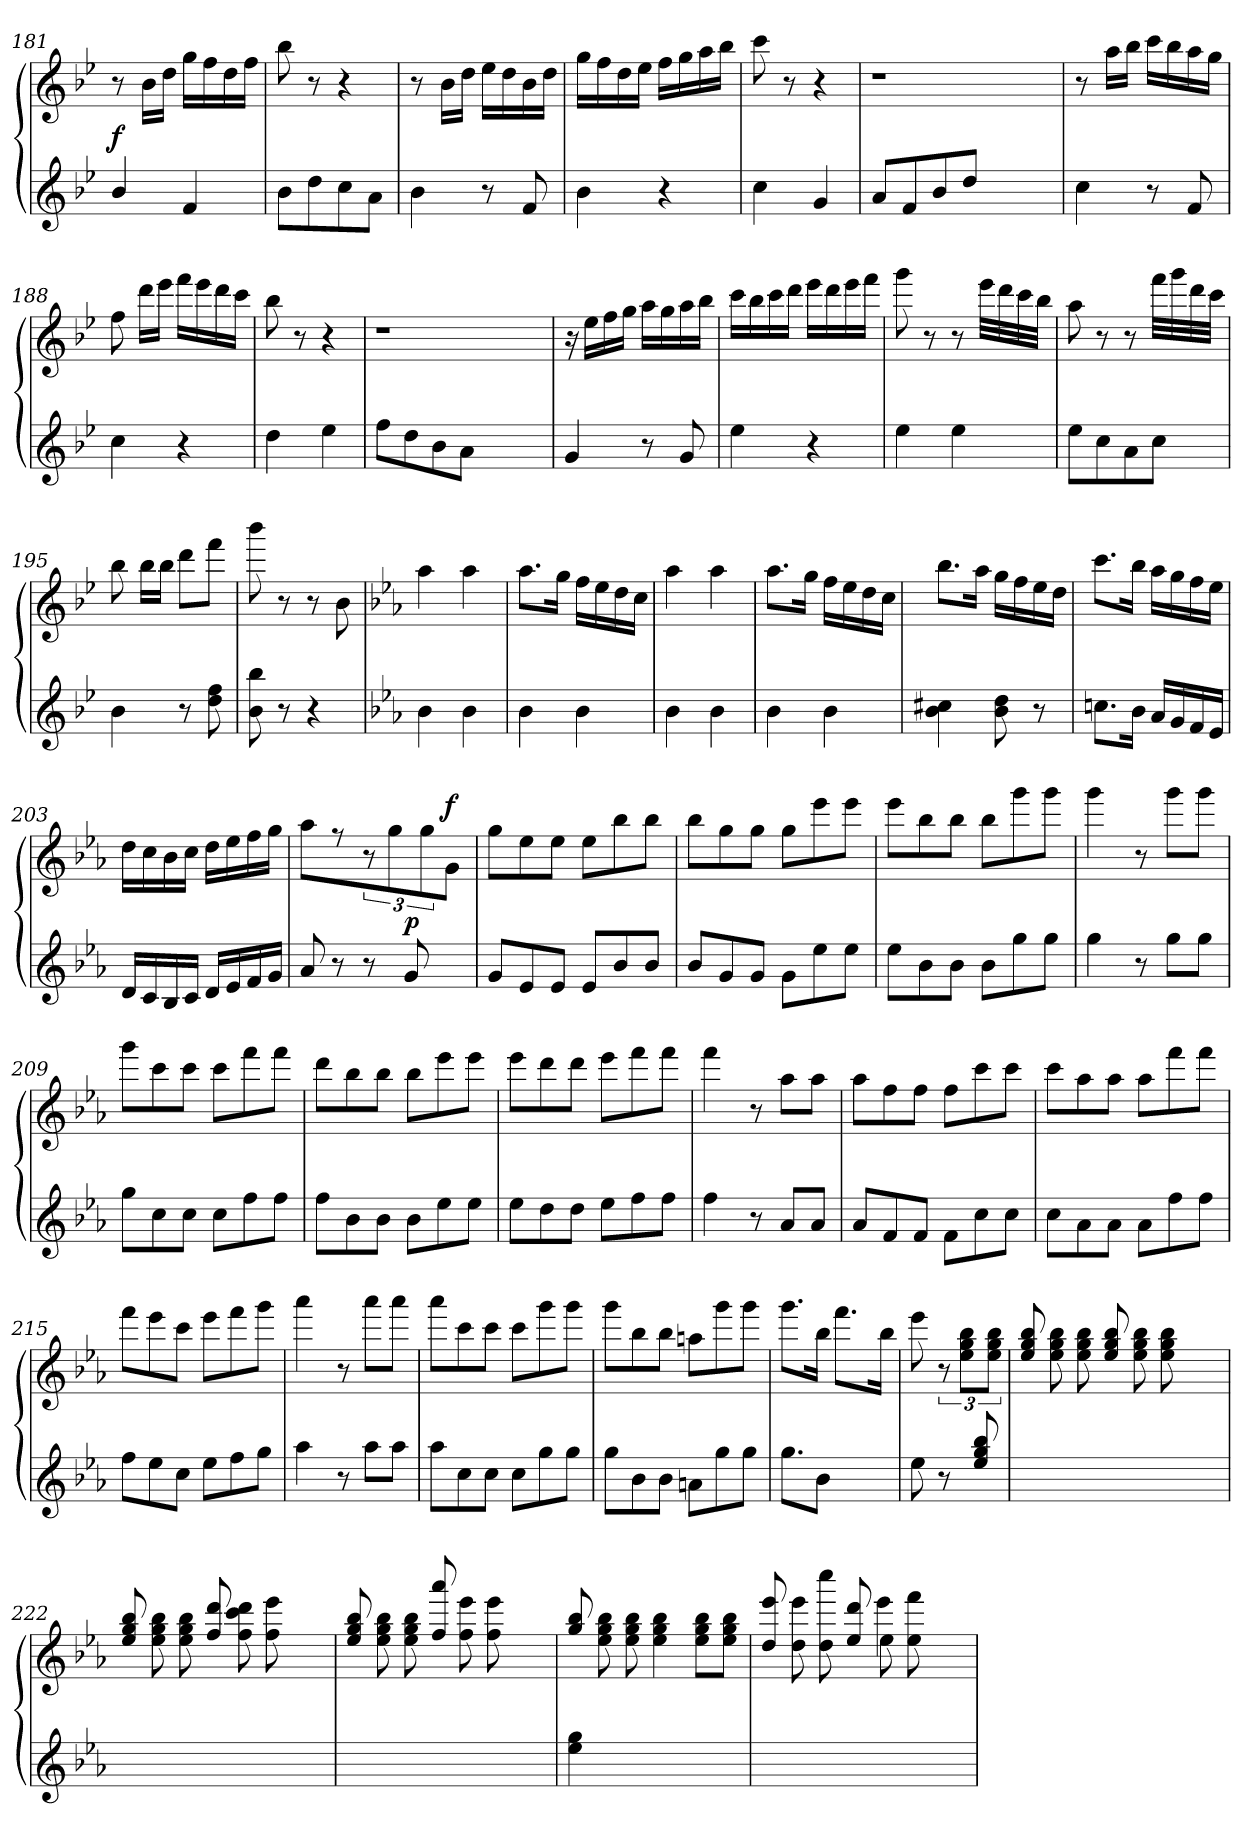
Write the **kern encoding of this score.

**kern	**kern	**dynam
*part1	*part1	*part1
*staff2	*staff1	*staff1/2
*clefG2	*clefG2	*
*k[b-e-]	*k[b-e-]	*
=181	=181	=181
!	!	!LO:DY:a=2
4b-i/	8r	f
.	16b-j\LL	.
.	16ddj\JJ	.
4fi/	16ggj\LL	.
.	16ffj\	.
.	16ddj\	.
.	16ffj\JJ	.
=182	=182	=182
8b-i\L	8bb-j\	.
8ddi\	8r	.
8cci\	4r	.
8ai\J	.	.
=183	=183	=183
4b-i\	8r	.
.	16b-j\LL	.
.	16ddj\JJ	.
8r	16ee-j\LL	.
.	16ddj\	.
8fi/	16b-j\	.
.	16ddj\JJ	.
=184	=184	=184
4b-i\	16ggj\LL	.
.	16ffj\	.
.	16ddj\	.
.	16ee-j\JJ	.
4r	16ffj\LL	.
.	16ggj\	.
.	16aaj\	.
.	16bb-j\JJ	.
!!LO:LB:g=z
=185	=185	=185
4cci\	8cccj\	.
.	8r	.
4gi/	4r	.
=186	=186	=186
8ai/L	1r	.
8fi/	.	.
8b-i/	.	.
8ddi/J	.	.
2ryy	.	.
=187	=187	=187
4cci\	8r	.
.	16aaj\LL	.
.	16bb-j\JJ	.
8r	16cccj\LL	.
.	16bb-j\	.
8fi/	16aaj\	.
.	16ggj\JJ	.
=188	=188	=188
4cci\	8ffj\	.
.	16dddj\LL	.
.	16eee-j\JJ	.
4r	16fffj\LL	.
.	16eee-j\	.
.	16dddj\	.
.	16cccj\JJ	.
=189	=189	=189
4ddi\	8bb-j\	.
.	8r	.
4ee-i\	4r	.
=190	=190	=190
8ffi\L	1r	.
8ddi\	.	.
8b-i\	.	.
8ai\J	.	.
2ryy	.	.
!!LO:LB:g=z
=191	=191	=191
4gi/	16r	.
.	16ee-j\LL	.
.	16ffj\	.
.	16ggj\JJ	.
8r	16aaj\LL	.
.	16ggj\	.
8gi/	16aaj\	.
.	16bb-j\JJ	.
=192	=192	=192
4ee-i\	16cccj\LL	.
.	16bb-j\	.
.	16cccj\	.
.	16dddj\JJ	.
4r	16eee-j\LL	.
.	16dddj\	.
.	16eee-j\	.
.	16fffj\JJ	.
=193	=193	=193
4ee-i\	8gggj\	.
.	8r	.
4ee-i\	8r	.
.	32eee-j\LLL	.
.	32dddj\	.
.	32cccj\	.
.	32bb-j\JJJ	.
=194	=194	=194
8ee-i\L	8aaj\	.
8cci\	8r	.
8ai\	8r	.
8cci\J	32fffj\LLL	.
.	32gggj\	.
.	32dddj\	.
.	32cccj\JJJ	.
=195	=195	=195
4b-i\	8bb-j\	.
.	16bb-j\LL	.
.	16bb-j\JJ	.
8r	8dddj\L	.
8ddi\ 8ffi\	8fffj\J	.
=196	=196	=196
8b-i\ 8bb-i\	8bbb-j\	.
8r	8r	.
4r	8r	.
.	8b-j\	.
!!LO:PB:g=z
=197	=197	=197
*k[b-e-a-]	*k[b-e-a-]	*
4b-i\	4aa-j\	.
4b-i\	4aa-j\	.
=198	=198	=198
4b-i\	8.aa-j\L	.
.	16ggj\Jk	.
4b-i\	16ffj\LL	.
.	16ee-j\	.
.	16ddj\	.
.	16ccj\JJ	.
=199	=199	=199
4b-i\	4aa-j\	.
4b-i\	4aa-j\	.
=200	=200	=200
4b-i\	8.aa-j\L	.
.	16ggj\Jk	.
4b-i\	16ffj\LL	.
.	16ee-j\	.
.	16ddj\	.
.	16ccj\JJ	.
=201	=201	=201
4b-i\ 4cc#Xi\	8.bb-j\L	.
.	16aa-j\Jk	.
8b-i\ 8ddi\	16ggj\LL	.
.	16ffj\	.
8r	16ee-j\	.
.	16ddj\JJ	.
=202	=202	=202
8.ccni\L	8.cccj\L	.
16b-i\Jk	16bb-j\Jk	.
16a-i/LL	16aa-j\LL	.
16gi/	16ggj\	.
16fi/	16ffj\	.
16e-i/JJ	16ee-j\JJ	.
!!LO:LB:g=z
=203	=203	=203
16di/LL	16ddj\LL	.
16ci/	16ccj\	.
16B-i/	16b-j\	.
16ci/JJ	16ccj\JJ	.
16di/LL	16ddj\LL	.
16e-i/	16ee-j\	.
16fi/	16ffj\	.
16gi/JJ	16ggj\JJ	.
=204	=204	=204
8a-i/	8aa-j\	.
8r	8r	.
8r	12r	.
.	12ggj\L	.
!	!	!LO:DY:a=2
8gi/	.	p
.	12ggj\J	.
!	!	!LO:DY:a
8ryy	8gj/J	f
=205	=205	=205
8gi/L	8ggj\L	.
8e-i/	8ee-j\	.
8e-i/J	8ee-j\J	.
8e-i/L	8ee-j\L	.
8b-i/	8bb-j\	.
8b-i/J	8bb-j\J	.
=206	=206	=206
8b-i/L	8bb-j\L	.
8gi/	8ggj\	.
8gi/J	8ggj\J	.
8gi\L	8ggj\L	.
8ee-i\	8eee-j\	.
8ee-i\J	8eee-j\J	.
=207	=207	=207
8ee-i\L	8eee-j\L	.
8b-i\	8bb-j\	.
8b-i\J	8bb-j\J	.
8b-i\L	8bb-j\L	.
8ggi\	8gggj\	.
8ggi\J	8gggj\J	.
=208	=208	=208
4ggi\	4gggj\	.
8r	8r	.
8ggi\L	8gggj\L	.
8ggi\J	8gggj\J	.
!!LO:LB:g=z
=209	=209	=209
8ggi\L	8gggj\L	.
8cci\	8cccj\	.
8cci\J	8cccj\J	.
8cci\L	8cccj\L	.
8ffi\	8fffj\	.
8ffi\J	8fffj\J	.
=210	=210	=210
8ffi\L	8dddj\L	.
8b-i\	8bb-j\	.
8b-i\J	8bb-j\J	.
8b-i\L	8bb-j\L	.
8ee-i\	8eee-j\	.
8ee-i\J	8eee-j\J	.
=211	=211	=211
8ee-i\L	8eee-j\L	.
8ddi\	8dddj\	.
8ddi\J	8dddj\J	.
8ee-i\L	8eee-j\L	.
8ffi\	8fffj\	.
8ffi\J	8fffj\J	.
=212	=212	=212
4ffi\	4fffj\	.
8r	8r	.
8a-i/L	8aa-j\L	.
8a-i/J	8aa-j\J	.
=213	=213	=213
8a-i/L	8aa-j\L	.
8fi/	8ffj\	.
8fi/J	8ffj\J	.
8fi\L	8ffj\L	.
8cci\	8cccj\	.
8cci\J	8cccj\J	.
=214	=214	=214
8cci\L	8cccj\L	.
8a-i\	8aa-j\	.
8a-i\J	8aa-j\J	.
8a-i\L	8aa-j\L	.
8ffi\	8fffj\	.
8ffi\J	8fffj\J	.
!!LO:LB:g=z
=215	=215	=215
8ffi\L	8fffj\L	.
8ee-i\	8eee-j\	.
8cci\J	8cccj\J	.
8ee-i\L	8eee-j\L	.
8ffi\	8fffj\	.
8ggi\J	8gggj\J	.
=216	=216	=216
4aa-i\	4aaa-j\	.
8r	8r	.
8aa-i\L	8aaa-j\L	.
8aa-i\J	8aaa-j\J	.
=217	=217	=217
8aa-i\L	8aaa-j\L	.
8cci\	8cccj\	.
8cci\J	8cccj\J	.
8cci\L	8cccj\L	.
8ggi\	8gggj\	.
8ggi\J	8gggj\J	.
=218	=218	=218
8ggi\L	8gggj\L	.
8b-i\	8bb-j\	.
8b-i\J	8bb-j\J	.
8ani\L	8aanj\L	.
8ggi\	8gggj\	.
8ggi\J	8gggj\J	.
=219	=219	=219
*	*^	*
8.ggi\L	8.gggj\L	8.ryy	.
8b-i\J	16bb-j\Jk	16ryy	.
.	8.fffj\L	8.ffZ\J	.
8.ryy	.	.	.
.	16bb-j\Jk	16ryy	.
*	*v	*v	*
=220	=220	=220
8ee-i\	8eee-j\	.
8r	12r	.
.	12ee-j\ 12bb-j\ 12ggj\L	.
8ee-i/ 8ggi/ 8bb-i/	.	.
.	12ee-j\ 12bb-j\ 12ggj\J	.
!!LO:LB:g=z
=221	=221	=221
1ryy	8ee-j/ 8ggj/ 8bb-j/	.
.	8ee-j\ 8bb-j\ 8ggj\	.
.	8bb-j\ 8ggj\ 8ee-j\	.
.	8bb-j/ 8ggj/ 8ee-j/	.
.	8bb-j\ 8ggj\ 8ee-j\	.
.	8bb-j\ 8ggj\ 8ee-j\	.
.	4ryy	.
=222	=222	=222
1ryy	8bb-j/ 8ggj/ 8ee-j/	.
.	8bb-j\ 8ggj\ 8ee-j\	.
.	8bb-j\ 8ggj\ 8ee-j\	.
.	8ffj/ 8dddj/	.
.	8ffj\ 8cccj\ 8dddj\	.
.	8ffj\ 8eee-j\	.
.	4ryy	.
=223	=223	=223
1ryy	8bb-j/ 8ggj/ 8ee-j/	.
.	8ee-j\ 8bb-j\ 8ggj\	.
.	8ee-j\ 8ggj\ 8bb-j\	.
.	8ffj/ 8aaa-j/	.
.	8ffj\ 8eee-j\	.
.	8ffj\ 8eee-j\	.
.	4ryy	.
=224	=224	=224
4ee-i\ 4ggi\	8ggj/ 8bb-j/	.
.	8ee-j\ 8bb-j\ 8ggj\	.
2ryy	8bb-j\ 8ggj\ 8ee-j\	.
.	4ee-j\ 4ggj\ 4bb-j\	.
.	8ee-j\ 8bb-j\ 8ggj\L	.
8ryy	8bb-j\ 8ggj\ 8ee-j\J	.
=225	=225	=225
*	*^	*
1ryy	8eee-j/ 8ddj/	8ryy	.
.	8ddj\ 8eee-j\	8ryy	.
.	8ddj\ 8ccccj\	8ryy	.
.	8ee-j/ 8dddj/	8ryy	.
.	8ee-j\	4eee-i\	.
.	8ee-j\ 8fffj\	.	.
.	4ryy	4ryy	.
*	*v	*v	*
=	=	=
*-	*-	*-
